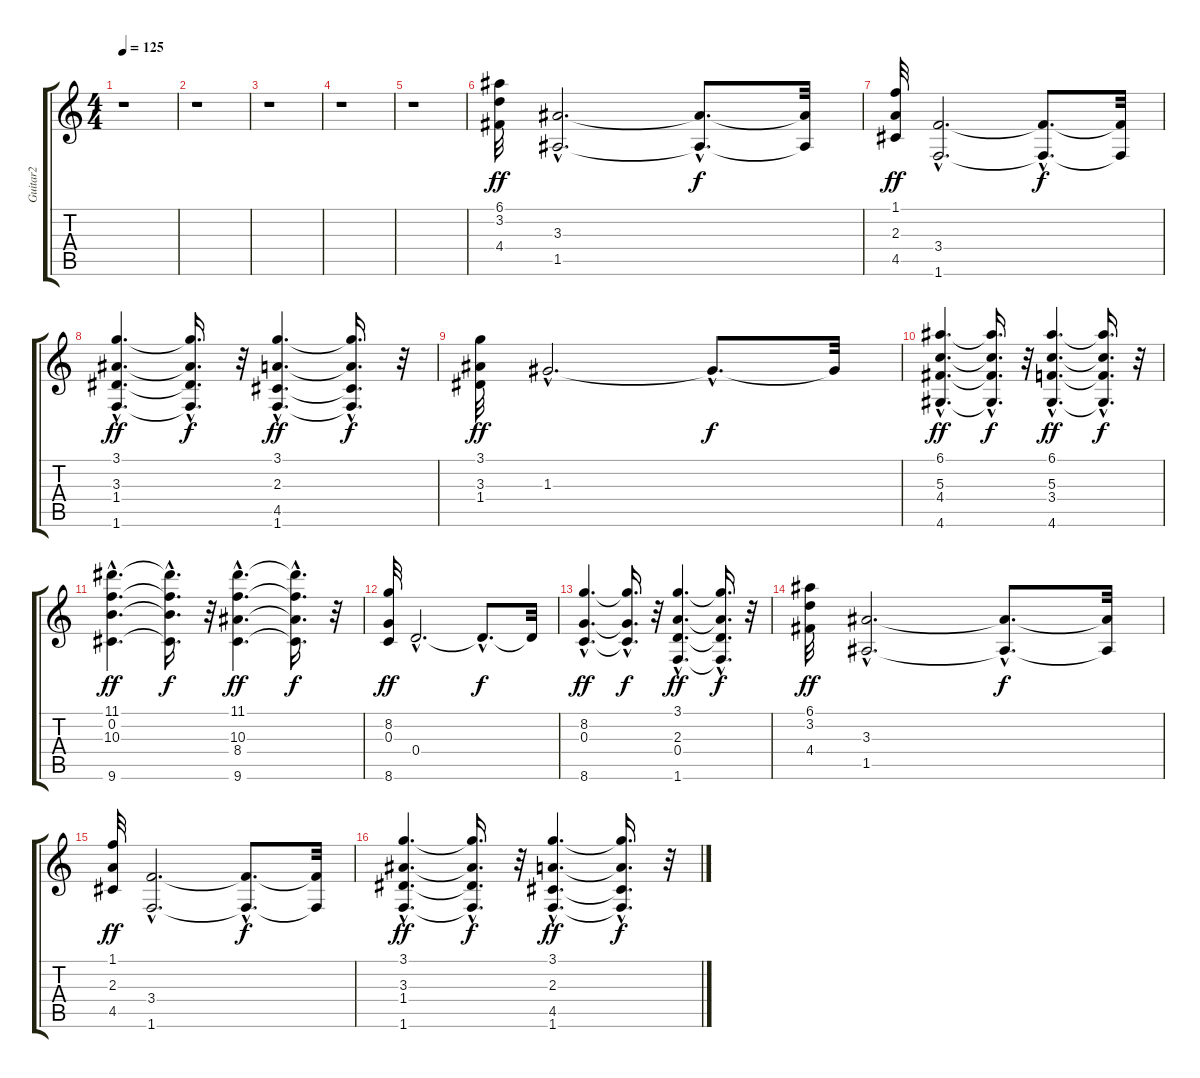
\track ("Guitar2" "Guitar2") {instrument electricguitarclean}
\staff {score tabs}
\tuning (E4 B3 G3 D3 A2 E2) {hide}
\ts (4 4)
\tempo 125
\clef g2
\ks c
r.1{dy ff} |
r.1 |
r.1 |
r.1 |
r.1 |
(6.1 3.2 4.4).32{volume 9 balance 1 instrument electricguitarclean} (3.3{hac} 1.5{hac}).2{d} (3.3{hac t} 1.5{hac t}).8{d dy f} (3.3{t} 1.5{t}).32 |
(1.1 2.3 4.5).32{dy ff} (3.4{hac} 1.6{hac}).2{d} (3.4{hac t} 1.6{hac t}).8{d dy f} (3.4{t} 1.6{t}).32 |
(3.1{hac} 3.3{hac} 1.4{hac} 1.6{hac}).4{d dy ff} (3.1{hac t} 3.3{hac t} 1.4{hac t} 1.6{hac t}).16{d dy f} r.32 (3.1{hac} 2.3{hac} 4.5{hac} 1.6{hac}).4{d dy ff} (3.1{hac t} 2.3{hac t} 4.5{hac t} 1.6{hac t}).16{d dy f} r.32 |
(3.1 3.3 1.4).32{dy ff} 1.3{hac}.2{d} 1.3{hac t}.8{d dy f} 1.3{t}.32 |
(6.1{hac} 5.3{hac} 4.4{hac} 4.6{hac}).4{d dy ff} (6.1{hac t} 5.3{hac t} 4.4{hac t} 4.6{hac t}).16{d dy f} r.32 (6.1{hac} 5.3{hac} 3.4{hac} 4.6{hac}).4{d dy ff} (6.1{hac t} 5.3{hac t} 3.4{hac t} 4.6{hac t}).16{d dy f} r.32 |
(11.1{hac} 0.2{hac} 10.3{hac} 9.6{hac}).4{d dy ff} (11.1{hac t} 0.2{hac t} 10.3{hac t} 9.6{hac t}).16{d dy f} r.32 (11.1{hac} 10.3{hac} 8.4{hac} 9.6{hac}).4{d dy ff} (11.1{hac t} 10.3{hac t} 8.4{hac t} 9.6{hac t}).16{d dy f} r.32 |
(8.2 0.3 8.6).32{dy ff} 0.4{hac}.2{d} 0.4{hac t}.8{d dy f} 0.4{t}.32 |
(8.2{hac} 0.3{hac} 8.6{hac}).4{d dy ff} (8.2{hac t} 0.3{hac t} 8.6{hac t}).16{d dy f} r.32 (3.1{hac} 2.3{hac} 0.4{hac} 1.6{hac}).4{d dy ff} (3.1{hac t} 2.3{hac t} 0.4{hac t} 1.6{hac t}).16{d dy f} r.32 |
(6.1 3.2 4.4).32{dy ff} (3.3{hac} 1.5{hac}).2{d} (3.3{hac t} 1.5{hac t}).8{d dy f} (3.3{t} 1.5{t}).32 |
(1.1 2.3 4.5).32{dy ff} (3.4{hac} 1.6{hac}).2{d} (3.4{hac t} 1.6{hac t}).8{d dy f} (3.4{t} 1.6{t}).32 |
(3.1{hac} 3.3{hac} 1.4{hac} 1.6{hac}).4{d dy ff} (3.1{hac t} 3.3{hac t} 1.4{hac t} 1.6{hac t}).16{d dy f} r.32 (3.1{hac} 2.3{hac} 4.5{hac} 1.6{hac}).4{d dy ff} (3.1{hac t} 2.3{hac t} 4.5{hac t} 1.6{hac t}).16{d dy f} r.32
